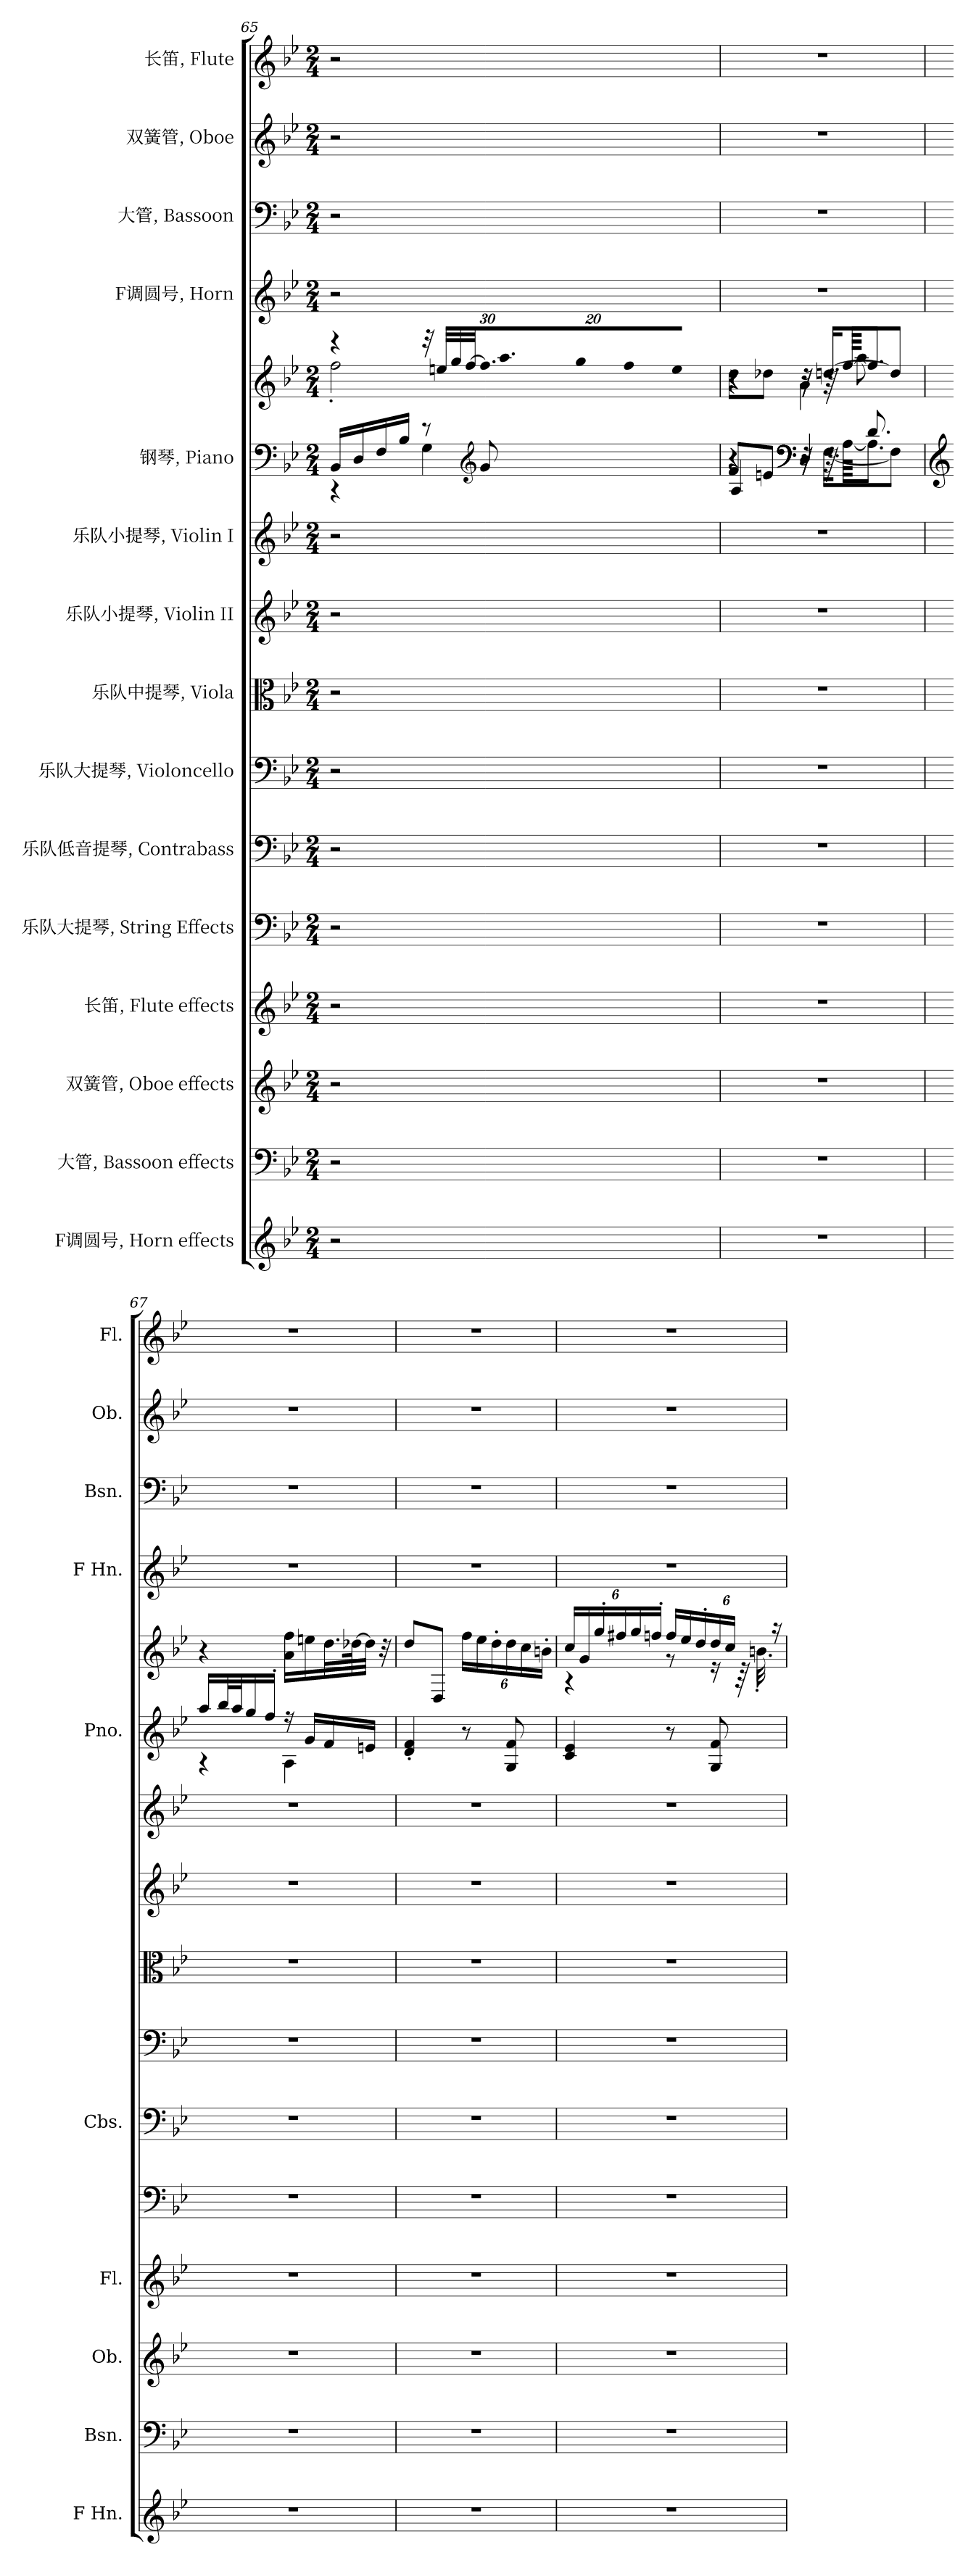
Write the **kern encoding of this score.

**kern	**kern	**kern	**kern	**kern	**kern	**kern	**kern	**kern	**kern	**kern	**kern	**kern	**kern	**kern	**kern
*part15	*part14	*part13	*part12	*part11	*part10	*part9	*part8	*part7	*part6	*part5	*part5	*part4	*part3	*part2	*part1
*staff16	*staff15	*staff14	*staff13	*staff12	*staff11	*staff10	*staff9	*staff8	*staff7	*staff6	*staff5	*staff4	*staff3	*staff2	*staff1
*I"F调圆号, Horn effects	*I"大管, Bassoon effects	*I"双簧管, Oboe effects	*I"长笛, Flute effects	*I"乐队大提琴, String Effects	*I"乐队低音提琴, Contrabass	*I"乐队大提琴, Violoncello	*I"乐队中提琴, Viola	*I"乐队小提琴, Violin II	*I"乐队小提琴, Violin I	*I"钢琴, Piano	*	*I"F调圆号, Horn	*I"大管, Bassoon	*I"双簧管, Oboe	*I"长笛, Flute
*I'F Hn.	*I'Bsn.	*I'Ob.	*I'Fl.	*	*I'Cbs.	*	*	*	*	*I'Pno.	*	*I'F Hn.	*I'Bsn.	*I'Ob.	*I'Fl.
!!LO:PB:g=z
*clefG2	*clefF4	*clefG2	*clefG2	*clefF4	*clefF4	*clefF4	*clefC3	*clefG2	*clefG2	*clefF4	*clefG2	*clefG2	*clefF4	*clefG2	*clefG2
*ITrd4c7	*	*	*	*	*ITrd7c12	*	*	*	*	*	*	*ITrd4c7	*	*	*
*k[b-e-a-]	*k[b-e-]	*k[b-e-]	*k[b-e-]	*k[b-e-]	*k[b-e-]	*k[b-e-]	*k[b-e-]	*k[b-e-]	*k[b-e-]	*k[b-e-]	*k[b-e-]	*k[b-e-a-]	*k[b-e-]	*k[b-e-]	*k[b-e-]
*M2/4	*M2/4	*M2/4	*M2/4	*M2/4	*M2/4	*M2/4	*M2/4	*M2/4	*M2/4	*M2/4	*M2/4	*M2/4	*M2/4	*M2/4	*M2/4
=65	=65	=65	=65	=65	=65	=65	=65	=65	=65	=65	=65	=65	=65	=65	=65
*	*	*	*	*	*	*	*	*	*	*^	*^	*	*	*	*
2r	2r	2r	2r	2r	2r	2r	2r	2r	2r	16BB-/LL	4r	4r	2ff'\	2r	2r	2r	2r
.	.	.	.	.	.	.	.	.	.	16D/	.	.	.	.	.	.	.
.	.	.	.	.	.	.	.	.	.	16F/	.	.	.	.	.	.	.
.	.	.	.	.	.	.	.	.	.	16B-/JJ	.	.	.	.	.	.	.
.	.	.	.	.	.	.	.	.	.	8r	4G\	32r	.	.	.	.	.
.	.	.	.	.	.	.	.	.	.	.	.	32een/LLL	.	.	.	.	.
.	.	.	.	.	.	.	.	.	.	.	.	32gg/	.	.	.	.	.
.	.	.	.	.	.	.	.	.	.	.	.	[32ff/	.	.	.	.	.
*	*	*	*	*	*	*	*	*	*	*clefG2	*	*	*	*	*	*	*
*	*	*	*	*	*	*	*	*	*	*	*	*Xbrackettup	*	*	*	*	*
!	!	!	!	!	!	!	!	!	!	!	!	!LO:N:vis=256.	!	!	!	!	!
.	.	.	.	.	.	.	.	.	.	8g/	.	1920%17ff/KL]	.	.	.	.	.
!	!	!	!	!	!	!	!	!	!	!	!	!LO:N:vis=32.	!	!	!	!	!
.	.	.	.	.	.	.	.	.	.	.	.	640%17aa/J	.	.	.	.	.
.	.	.	.	.	.	.	.	.	.	.	.	1920ryy	.	.	.	.	.
!	!	!	!	!	!	!	!	!	!	!	!	!LO:N:vis=32	!	!	!	!	!
.	.	.	.	.	.	.	.	.	.	.	.	640%23gg/	.	.	.	.	.
!	!	!	!	!	!	!	!	!	!	!	!	!LO:N:vis=32	!	!	!	!	!
.	.	.	.	.	.	.	.	.	.	.	.	640%23ff/	.	.	.	.	.
!	!	!	!	!	!	!	!	!	!	!	!	!LO:N:vis=256%9	!	!	!	!	!
.	.	.	.	.	.	.	.	.	.	.	.	960%17ee/JJJk	.	.	.	.	.
1920ryy	1920ryy	1920ryy	1920ryy	1920ryy	1920ryy	1920ryy	1920ryy	1920ryy	1920ryy	1920ryy	1920ryy	.	1920ryy	1920ryy	1920ryy	1920ryy	1920ryy
=66	=66	=66	=66	=66	=66	=66	=66	=66	=66	=66	=66	=66	=66	=66	=66	=66	=66
*	*	*	*	*	*	*	*	*	*	*^	*^	*^	*^	*	*	*	*
2r	2r	2r	2r	2r	2r	2r	2r	2r	2r	8f/L	4r	4A/	4r	4r	8dd\L	4r	4r	2r	2r	2r	2r
.	.	.	.	.	.	.	.	.	.	8en/J	.	.	.	.	8dd-X\J	.	.	.	.	.	.
*	*	*	*	*	*	*	*	*	*	*clefF4	*	*	*	*	*	*	*	*	*	*	*
.	.	.	.	.	.	.	.	.	.	16r	32r	4D/	32r	32r	16r	32r	4a\	.	.	.	.
.	.	.	.	.	.	.	.	.	.	.	64r	.	[16.F\KL	64r	.	[16.ddn/KL	.	.	.	.	.
.	.	.	.	.	.	.	.	.	.	.	[64A\KKKL	.	.	[64ff/KKKL	.	.	.	.	.	.	.
.	.	.	.	.	.	.	.	.	.	8.d/	8.A\J]	.	.	8.ff/J]	8.aa\	.	.	.	.	.	.
.	.	.	.	.	.	.	.	.	.	.	.	.	8F\J]	.	.	8dd/J]	.	.	.	.	.
*	*	*	*	*	*	*	*	*	*	*v	*v	*v	*v	*	*	*	*	*	*	*	*
*	*	*	*	*	*	*	*	*	*	*	*v	*v	*v	*v	*	*	*	*
!!LO:PB:g=z
=67	=67	=67	=67	=67	=67	=67	=67	=67	=67	=67	=67	=67	=67	=67	=67
*	*	*	*	*	*	*	*	*	*	*clefG2	*	*	*	*	*
*	*	*	*	*	*	*	*	*	*	*^	*	*	*	*	*
2r	2r	2r	2r	2r	2r	2r	2r	2r	2r	16aa/LL	4r	4r	2r	2r	2r	2r
.	.	.	.	.	.	.	.	.	.	32bb-/L	.	.	.	.	.	.
.	.	.	.	.	.	.	.	.	.	32aa/J	.	.	.	.	.	.
.	.	.	.	.	.	.	.	.	.	16gg/	.	.	.	.	.	.
.	.	.	.	.	.	.	.	.	.	16ff'/JJ	.	.	.	.	.	.
.	.	.	.	.	.	.	.	.	.	16r	4A\	16a\ 16ff\LL	.	.	.	.
.	.	.	.	.	.	.	.	.	.	16g/LL	.	16een\	.	.	.	.
.	.	.	.	.	.	.	.	.	.	16f/	.	32.dd\L	.	.	.	.
.	.	.	.	.	.	.	.	.	.	.	.	[64dd-X\K	.	.	.	.
.	.	.	.	.	.	.	.	.	.	16en/JJ	.	32dd-\JJJ]	.	.	.	.
.	.	.	.	.	.	.	.	.	.	.	.	32r	.	.	.	.
*	*	*	*	*	*	*	*	*	*	*v	*v	*	*	*	*	*
=68	=68	=68	=68	=68	=68	=68	=68	=68	=68	=68	=68	=68	=68	=68	=68
2r	2r	2r	2r	2r	2r	2r	2r	2r	2r	4d/' 4f/'	8dd/L	2r	2r	2r	2r
.	.	.	.	.	.	.	.	.	.	.	8D/J	.	.	.	.
.	.	.	.	.	.	.	.	.	.	8r	24ff\LL	.	.	.	.
.	.	.	.	.	.	.	.	.	.	.	24ee-\	.	.	.	.
.	.	.	.	.	.	.	.	.	.	.	24dd'\	.	.	.	.
.	.	.	.	.	.	.	.	.	.	8G/ 8f/	24dd\	.	.	.	.
.	.	.	.	.	.	.	.	.	.	.	24cc\	.	.	.	.
.	.	.	.	.	.	.	.	.	.	.	24bn'\JJ	.	.	.	.
=69	=69	=69	=69	=69	=69	=69	=69	=69	=69	=69	=69	=69	=69	=69	=69
*	*	*	*	*	*	*	*	*	*	*	*^	*	*	*	*
2r	2r	2r	2r	2r	2r	2r	2r	2r	2r	4c/ 4e-/	24cc/LL	4r	2r	2r	2r	2r
.	.	.	.	.	.	.	.	.	.	.	24g/	.	.	.	.	.
.	.	.	.	.	.	.	.	.	.	.	24gg'/	.	.	.	.	.
.	.	.	.	.	.	.	.	.	.	.	24ff#X/	.	.	.	.	.
.	.	.	.	.	.	.	.	.	.	.	24gg/	.	.	.	.	.
.	.	.	.	.	.	.	.	.	.	.	24ffn'/JJ	.	.	.	.	.
.	.	.	.	.	.	.	.	.	.	8r	24ff/LL	8r	.	.	.	.
.	.	.	.	.	.	.	.	.	.	.	24ee-/	.	.	.	.	.
.	.	.	.	.	.	.	.	.	.	.	24dd'/	.	.	.	.	.
*	*	*	*	*	*	*	*	*	*	*	*brackettup	*	*	*	*	*
.	.	.	.	.	.	.	.	.	.	8G/ 8f/	24dd/	16r	.	.	.	.
.	.	.	.	.	.	.	.	.	.	.	24cc/JJ	.	.	.	.	.
.	.	.	.	.	.	.	.	.	.	.	.	64r	.	.	.	.
.	.	.	.	.	.	.	.	.	.	.	.	32.bn'\	.	.	.	.
.	.	.	.	.	.	.	.	.	.	.	24r	.	.	.	.	.
*	*	*	*	*	*	*	*	*	*	*	*v	*v	*	*	*	*
=	=	=	=	=	=	=	=	=	=	=	=	=	=	=	=
*-	*-	*-	*-	*-	*-	*-	*-	*-	*-	*-	*-	*-	*-	*-	*-
